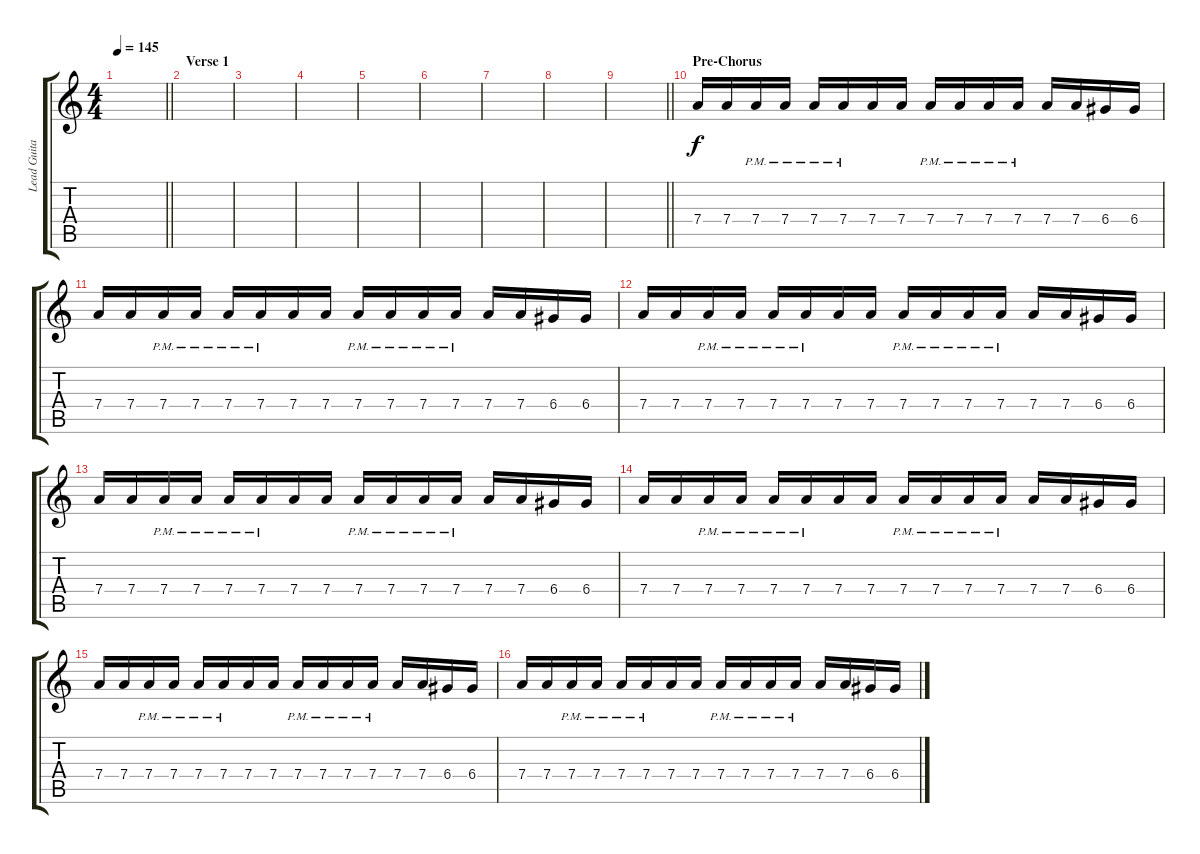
\track ("Lead Guitar 1" "Lead Guita") {instrument distortionguitar}
\staff {score tabs}
\tuning (E4 B3 G3 D3 A2 D2) {hide}
\ts (4 4)
\tempo 145
\clef g2
\barLineRight lightlight
\ks c
|
\section ("" "Verse 1")
|
|
|
|
|
|
|
\barLineRight lightlight
|
\section ("" "Pre-Chorus")
7.4.16 7.4.16 7.4{pm}.16 7.4{pm}.16 7.4{pm}.16 7.4{pm}.16 7.4.16 7.4.16 7.4{pm}.16 7.4{pm}.16 7.4{pm}.16 7.4{pm}.16 7.4.16 7.4.16 6.4.16 6.4.16 |
7.4.16 7.4.16 7.4{pm}.16 7.4{pm}.16 7.4{pm}.16 7.4{pm}.16 7.4.16 7.4.16 7.4{pm}.16 7.4{pm}.16 7.4{pm}.16 7.4{pm}.16 7.4.16 7.4.16 6.4.16 6.4.16 |
7.4.16 7.4.16 7.4{pm}.16 7.4{pm}.16 7.4{pm}.16 7.4{pm}.16 7.4.16 7.4.16 7.4{pm}.16 7.4{pm}.16 7.4{pm}.16 7.4{pm}.16 7.4.16 7.4.16 6.4.16 6.4.16 |
7.4.16 7.4.16 7.4{pm}.16 7.4{pm}.16 7.4{pm}.16 7.4{pm}.16 7.4.16 7.4.16 7.4{pm}.16 7.4{pm}.16 7.4{pm}.16 7.4{pm}.16 7.4.16 7.4.16 6.4.16 6.4.16 |
7.4.16 7.4.16 7.4{pm}.16 7.4{pm}.16 7.4{pm}.16 7.4{pm}.16 7.4.16 7.4.16 7.4{pm}.16 7.4{pm}.16 7.4{pm}.16 7.4{pm}.16 7.4.16 7.4.16 6.4.16 6.4.16 |
7.4.16 7.4.16 7.4{pm}.16 7.4{pm}.16 7.4{pm}.16 7.4{pm}.16 7.4.16 7.4.16 7.4{pm}.16 7.4{pm}.16 7.4{pm}.16 7.4{pm}.16 7.4.16 7.4.16 6.4.16 6.4.16 |
7.4.16 7.4.16 7.4{pm}.16 7.4{pm}.16 7.4{pm}.16 7.4{pm}.16 7.4.16 7.4.16 7.4{pm}.16 7.4{pm}.16 7.4{pm}.16 7.4{pm}.16 7.4.16 7.4.16 6.4.16 6.4.16
